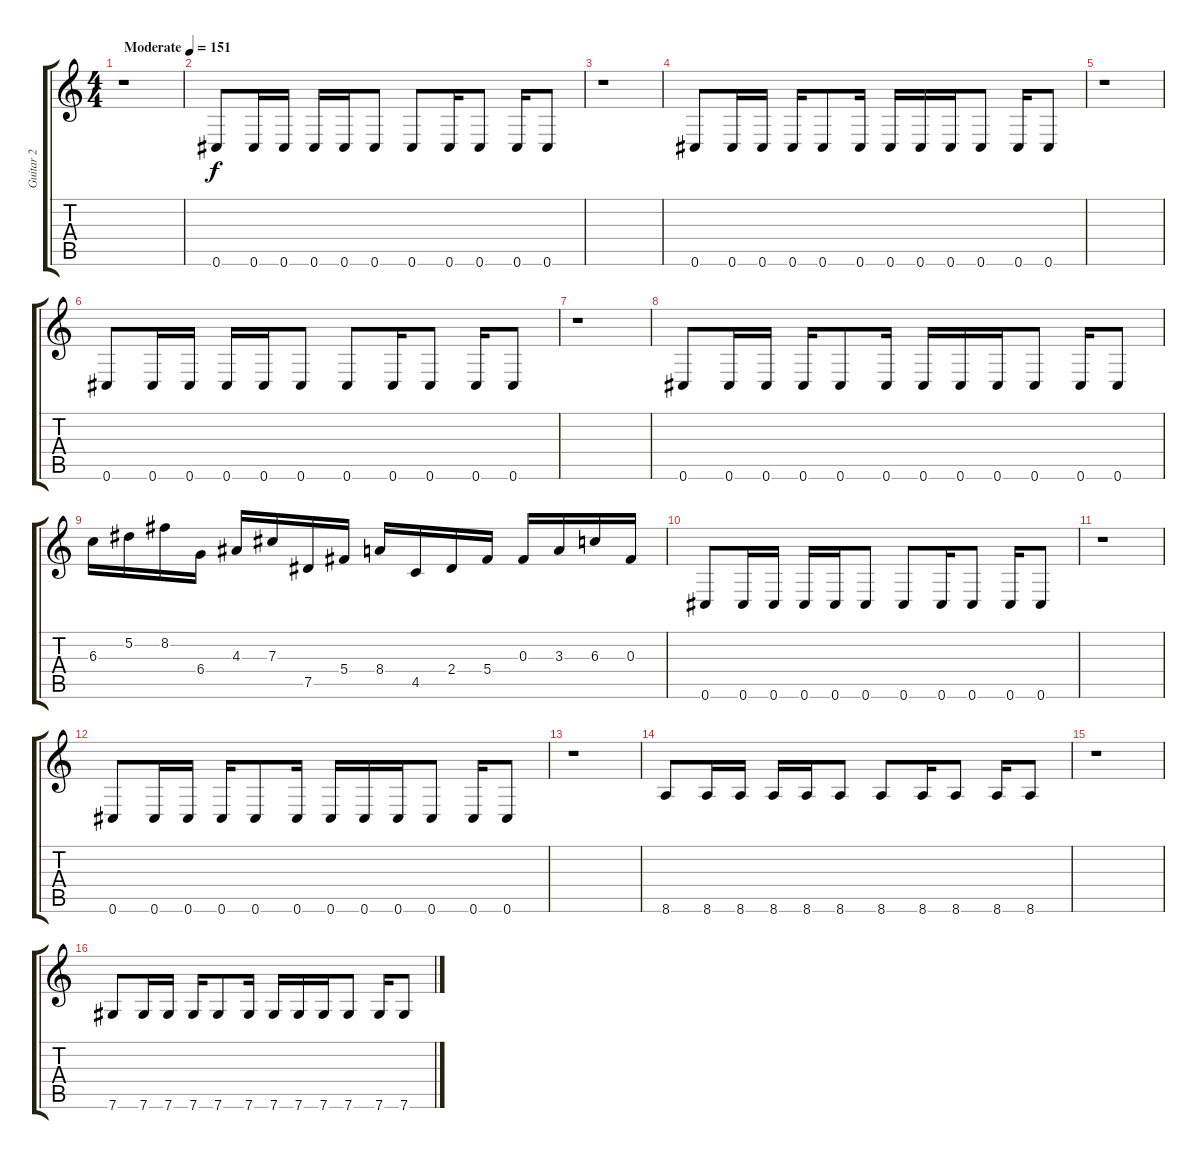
\track ("Guitar 2" "Guitar 2") {instrument distortionguitar}
\staff {score tabs}
\tuning (Eb4 Bb3 Gb3 Db3 Ab2 Db2) {hide}
\ts (4 4)
\tempo (151 "Moderate")
\clef g2
\ks c
r.1{dy f instrument distortionguitar} |
0.6.8 0.6.16 0.6.16 0.6.16 0.6.16 0.6.8 0.6.8 0.6.16 0.6.8 0.6.16 0.6.8 |
r.1 |
0.6.8 0.6.16 0.6.16 0.6.16 0.6.8 0.6.16 0.6.16 0.6.16 0.6.16 0.6.8 0.6.16 0.6.8 |
r.1 |
0.6.8 0.6.16 0.6.16 0.6.16 0.6.16 0.6.8 0.6.8 0.6.16 0.6.8 0.6.16 0.6.8 |
r.1 |
0.6.8 0.6.16 0.6.16 0.6.16 0.6.8 0.6.16 0.6.16 0.6.16 0.6.16 0.6.8 0.6.16 0.6.8 |
6.3.16 5.2.16 8.2.16 6.4.16 4.3.16 7.3.16 7.5.16 5.4.16 8.4.16 4.5.16 2.4.16 5.4.16 0.3.16 3.3.16 6.3.16 0.3.16 |
0.6.8 0.6.16 0.6.16 0.6.16 0.6.16 0.6.8 0.6.8 0.6.16 0.6.8 0.6.16 0.6.8 |
r.1 |
0.6.8 0.6.16 0.6.16 0.6.16 0.6.8 0.6.16 0.6.16 0.6.16 0.6.16 0.6.8 0.6.16 0.6.8 |
r.1 |
8.6.8 8.6.16 8.6.16 8.6.16 8.6.16 8.6.8 8.6.8 8.6.16 8.6.8 8.6.16 8.6.8 |
r.1 |
7.6.8 7.6.16 7.6.16 7.6.16 7.6.8 7.6.16 7.6.16 7.6.16 7.6.16 7.6.8 7.6.16 7.6.8
